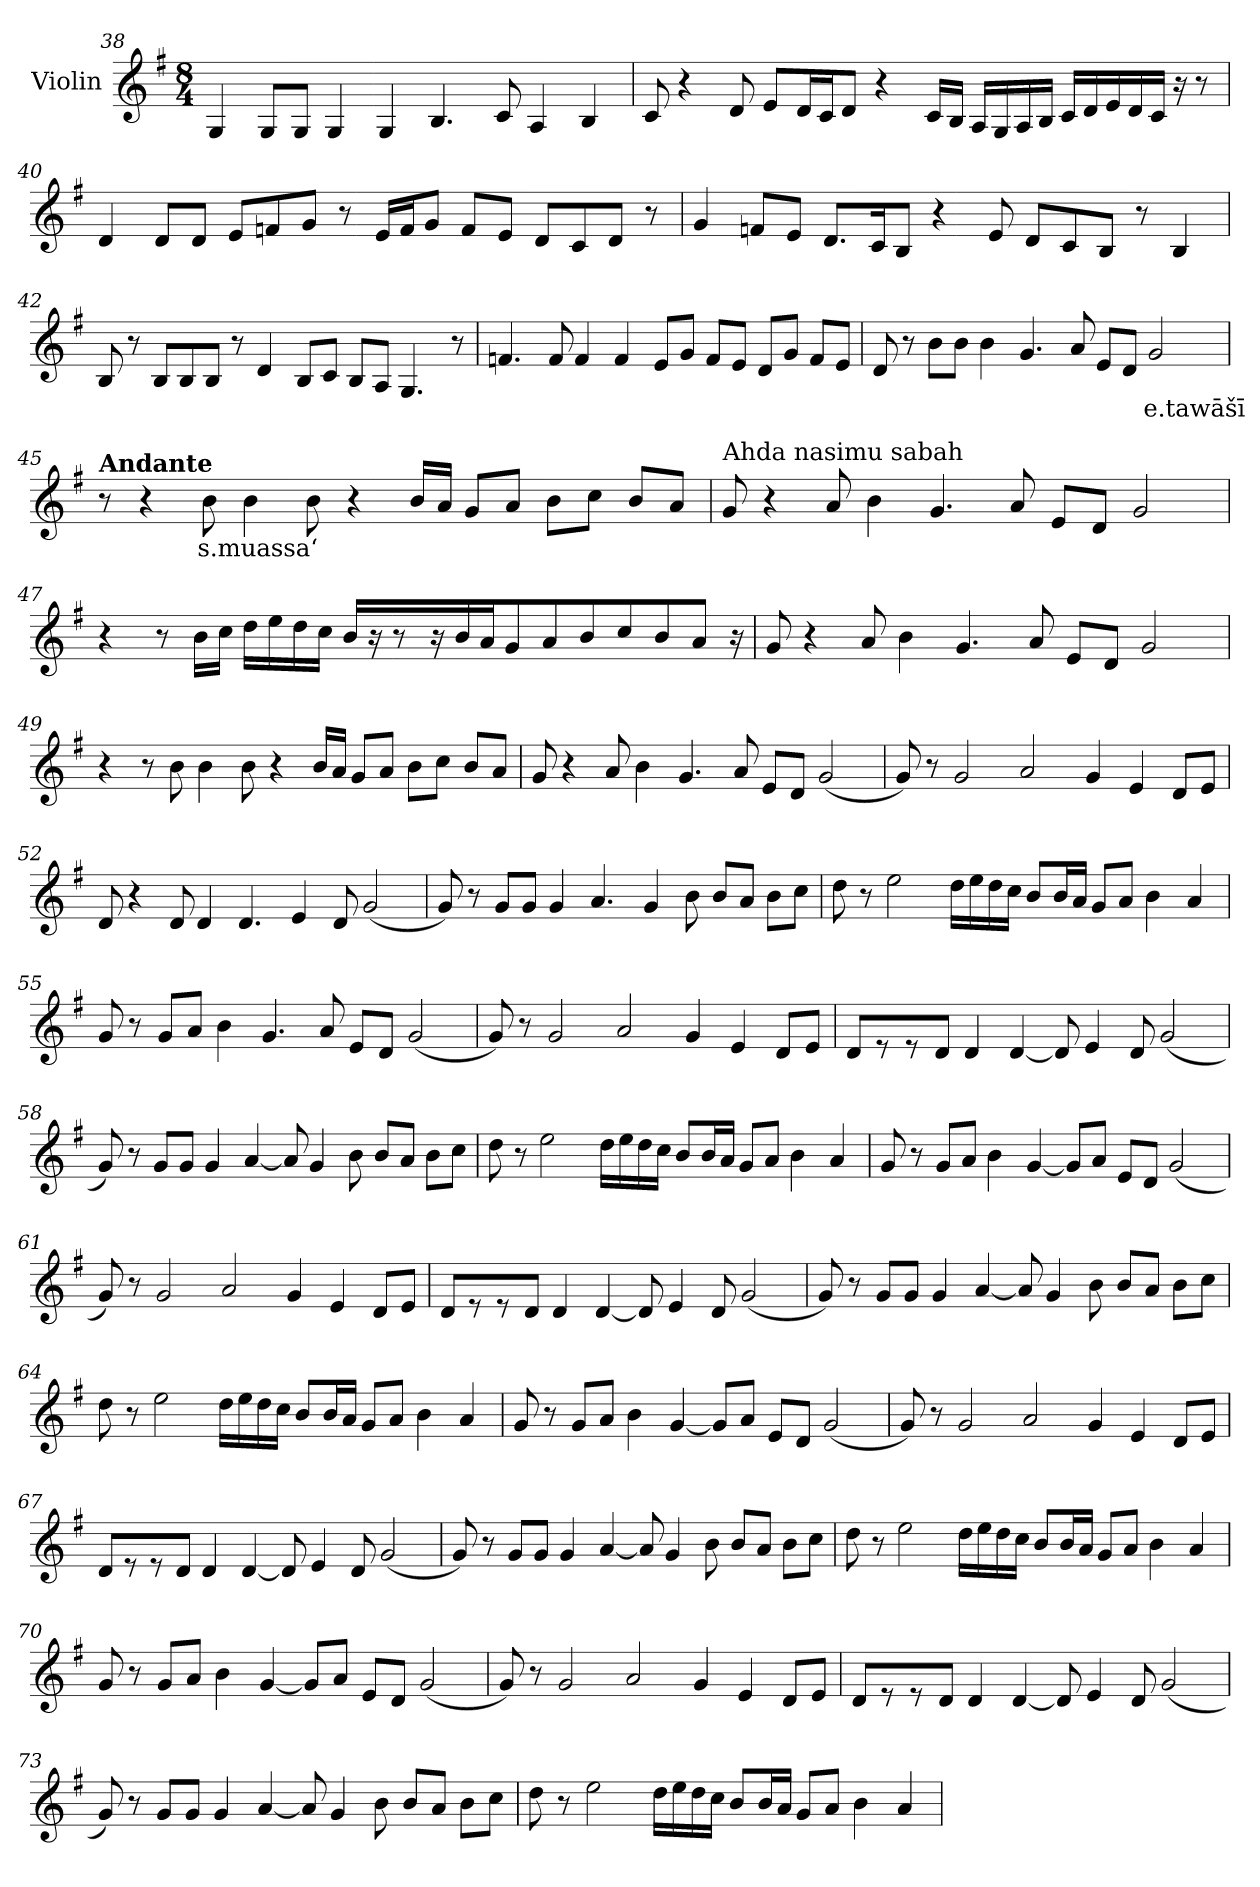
**kern	**text
*part1	*part1
*staff1	*staff1
*I"Violin	*
*clefG2	*
*k[f#]	*
*G:	*
*M8/4	*
=38	=38
4G/	.
8G/L	.
8G/J	.
4G/	.
4G/	.
4.B/	.
8c/	.
4A/	.
4B/	.
!!LO:LB:g=z
=39	=39
8c/	.
4r	.
8d/	.
8e/L	.
16d/L	.
16c/J	.
8d/J	.
4r	.
16c/LL	.
16B/JJ	.
16A/LL	.
16G/	.
16A/	.
16B/JJ	.
16c/LL	.
16d/	.
16e/	.
16d/	.
16c/JJ	.
16r	.
8r	.
!!LO:LB:g=z
=40	=40
4d/	.
8d/L	.
8d/J	.
8e/L	.
8fn/	.
8g/J	.
8r	.
16e/LL	.
16f/J	.
8g/J	.
8f/L	.
8e/J	.
8d/L	.
8c/	.
8d/J	.
8r	.
!!LO:LB:g=z
=41	=41
4g/	.
8fn/L	.
8e/J	.
8.d/L	.
16c/K	.
8B/J	.
4r	.
8e/	.
8d/L	.
8c/	.
8B/J	.
8r	.
4B/	.
=42	=42
8B/	.
8r	.
8B/L	.
8B/	.
8B/J	.
8r	.
4d/	.
8B/L	.
8c/J	.
8B/L	.
8A/J	.
4.G/	.
8r	.
!!LO:LB:g=z
=43	=43
4.fn/	.
8f/	.
4f/	.
4f/	.
8e/L	.
8g/J	.
8f/L	.
8e/J	.
8d/L	.
8g/J	.
8f/L	.
8e/J	.
=44	=44
8d/	.
8r	.
8b\L	.
8b\J	.
4b\	.
4.g/	.
8a/	.
8e/L	.
8d/J	.
!	!LO:LY:b
2g/	e.tawāšī
!!LO:LB:g=z
=45	=45
*MM65	*
!LO:TX:a:B:t=Andante	!
8r	.
4r	.
!	!LO:LY:b
8b\	s.muassa‘
4b\	.
8b\	.
4r	.
16b/LL	.
16a/JJ	.
8g/L	.
8a/J	.
8b\L	.
8cc\J	.
8b/L	.
8a/J	.
=46	=46
!LO:TX:a:t=Ahda nasimu sabah	!
8g/	.
4r	.
8a/	.
4b\	.
4.g/	.
8a/	.
8e/L	.
8d/J	.
2g/	.
!!LO:PB:g=z
=47	=47
4r	.
8r	.
16b\LL	.
16cc\JJ	.
16dd\LL	.
16ee\	.
16dd\	.
16cc\JJ	.
16b/LL	.
16r	.
8r	.
16r	.
16b/	.
16a/J	.
8g/	.
8a/	.
8b/	.
8cc/	.
8b/	.
8a/J	.
16r	.
=48	=48
8g/	.
4r	.
8a/	.
4b\	.
4.g/	.
8a/	.
8e/L	.
8d/J	.
2g/	.
!!LO:PB:g=z
=49	=49
4r	.
8r	.
8b\	.
4b\	.
8b\	.
4r	.
16b/LL	.
16a/JJ	.
8g/L	.
8a/J	.
8b\L	.
8cc\J	.
8b/L	.
8a/J	.
=50	=50
8g/	.
4r	.
8a/	.
4b\	.
4.g/	.
8a/	.
8e/L	.
8d/J	.
(<2g/	.
!!LO:LB:g=z
=51	=51
8g/)	.
8r	.
2g/	.
2a/	.
4g/	.
4e/	.
8d/L	.
8e/J	.
=52	=52
8d/	.
4r	.
8d/	.
4d/	.
4.d/	.
4e/	.
8d/	.
(<2g/	.
!!LO:LB:g=z
=53	=53
8g/)	.
8r	.
8g/L	.
8g/J	.
4g/	.
4.a/	.
4g/	.
8b\	.
8b/L	.
8a/J	.
8b\L	.
8cc\J	.
=54	=54
8dd\	.
8r	.
2ee\	.
16dd\LL	.
16ee\	.
16dd\	.
16cc\JJ	.
8b/L	.
16b/L	.
16a/JJ	.
8g/L	.
8a/J	.
4b\	.
4a/	.
!!LO:LB:g=z
=55	=55
8g/	.
8r	.
8g/L	.
8a/J	.
4b\	.
4.g/	.
8a/	.
8e/L	.
8d/J	.
(<2g/	.
=56	=56
8g/)	.
8r	.
2g/	.
2a/	.
4g/	.
4e/	.
8d/L	.
8e/J	.
!!LO:LB:g=z
=57	=57
8d/L	.
8r	.
8r	.
8d/J	.
4d/	.
[4d/	.
8d/]	.
4e/	.
8d/	.
(<2g/	.
=58	=58
8g/)	.
8r	.
8g/L	.
8g/J	.
4g/	.
[4a/	.
8a/]	.
4g/	.
8b\	.
8b/L	.
8a/J	.
8b\L	.
8cc\J	.
!!LO:LB:g=z
=59	=59
8dd\	.
8r	.
2ee\	.
16dd\LL	.
16ee\	.
16dd\	.
16cc\JJ	.
8b/L	.
16b/L	.
16a/JJ	.
8g/L	.
8a/J	.
4b\	.
4a/	.
=60	=60
8g/	.
8r	.
8g/L	.
8a/J	.
4b\	.
[4g/	.
8g/L]	.
8a/J	.
8e/L	.
8d/J	.
(<2g/	.
!!LO:LB:g=z
=61	=61
8g/)	.
8r	.
2g/	.
2a/	.
4g/	.
4e/	.
8d/L	.
8e/J	.
=62	=62
8d/L	.
8r	.
8r	.
8d/J	.
4d/	.
[4d/	.
8d/]	.
4e/	.
8d/	.
(<2g/	.
!!LO:LB:g=z
=63	=63
8g/)	.
8r	.
8g/L	.
8g/J	.
4g/	.
[4a/	.
8a/]	.
4g/	.
8b\	.
8b/L	.
8a/J	.
8b\L	.
8cc\J	.
=64	=64
8dd\	.
8r	.
2ee\	.
16dd\LL	.
16ee\	.
16dd\	.
16cc\JJ	.
8b/L	.
16b/L	.
16a/JJ	.
8g/L	.
8a/J	.
4b\	.
4a/	.
!!LO:PB:g=z
=65	=65
8g/	.
8r	.
8g/L	.
8a/J	.
4b\	.
[4g/	.
8g/L]	.
8a/J	.
8e/L	.
8d/J	.
(<2g/	.
=66	=66
8g/)	.
8r	.
2g/	.
2a/	.
4g/	.
4e/	.
8d/L	.
8e/J	.
!!LO:LB:g=z
=67	=67
8d/L	.
8r	.
8r	.
8d/J	.
4d/	.
[4d/	.
8d/]	.
4e/	.
8d/	.
(<2g/	.
=68	=68
8g/)	.
8r	.
8g/L	.
8g/J	.
4g/	.
[4a/	.
8a/]	.
4g/	.
8b\	.
8b/L	.
8a/J	.
8b\L	.
8cc\J	.
!!LO:LB:g=z
=69	=69
8dd\	.
8r	.
2ee\	.
16dd\LL	.
16ee\	.
16dd\	.
16cc\JJ	.
8b/L	.
16b/L	.
16a/JJ	.
8g/L	.
8a/J	.
4b\	.
4a/	.
=70	=70
8g/	.
8r	.
8g/L	.
8a/J	.
4b\	.
[4g/	.
8g/L]	.
8a/J	.
8e/L	.
8d/J	.
(<2g/	.
!!LO:LB:g=z
=71	=71
8g/)	.
8r	.
2g/	.
2a/	.
4g/	.
4e/	.
8d/L	.
8e/J	.
=72	=72
8d/L	.
8r	.
8r	.
8d/J	.
4d/	.
[4d/	.
8d/]	.
4e/	.
8d/	.
(<2g/	.
!!LO:LB:g=z
=73	=73
8g/)	.
8r	.
8g/L	.
8g/J	.
4g/	.
[4a/	.
8a/]	.
4g/	.
8b\	.
8b/L	.
8a/J	.
8b\L	.
8cc\J	.
=74	=74
8dd\	.
8r	.
2ee\	.
16dd\LL	.
16ee\	.
16dd\	.
16cc\JJ	.
8b/L	.
16b/L	.
16a/JJ	.
8g/L	.
8a/J	.
4b\	.
4a/	.
=	=
*-	*-
